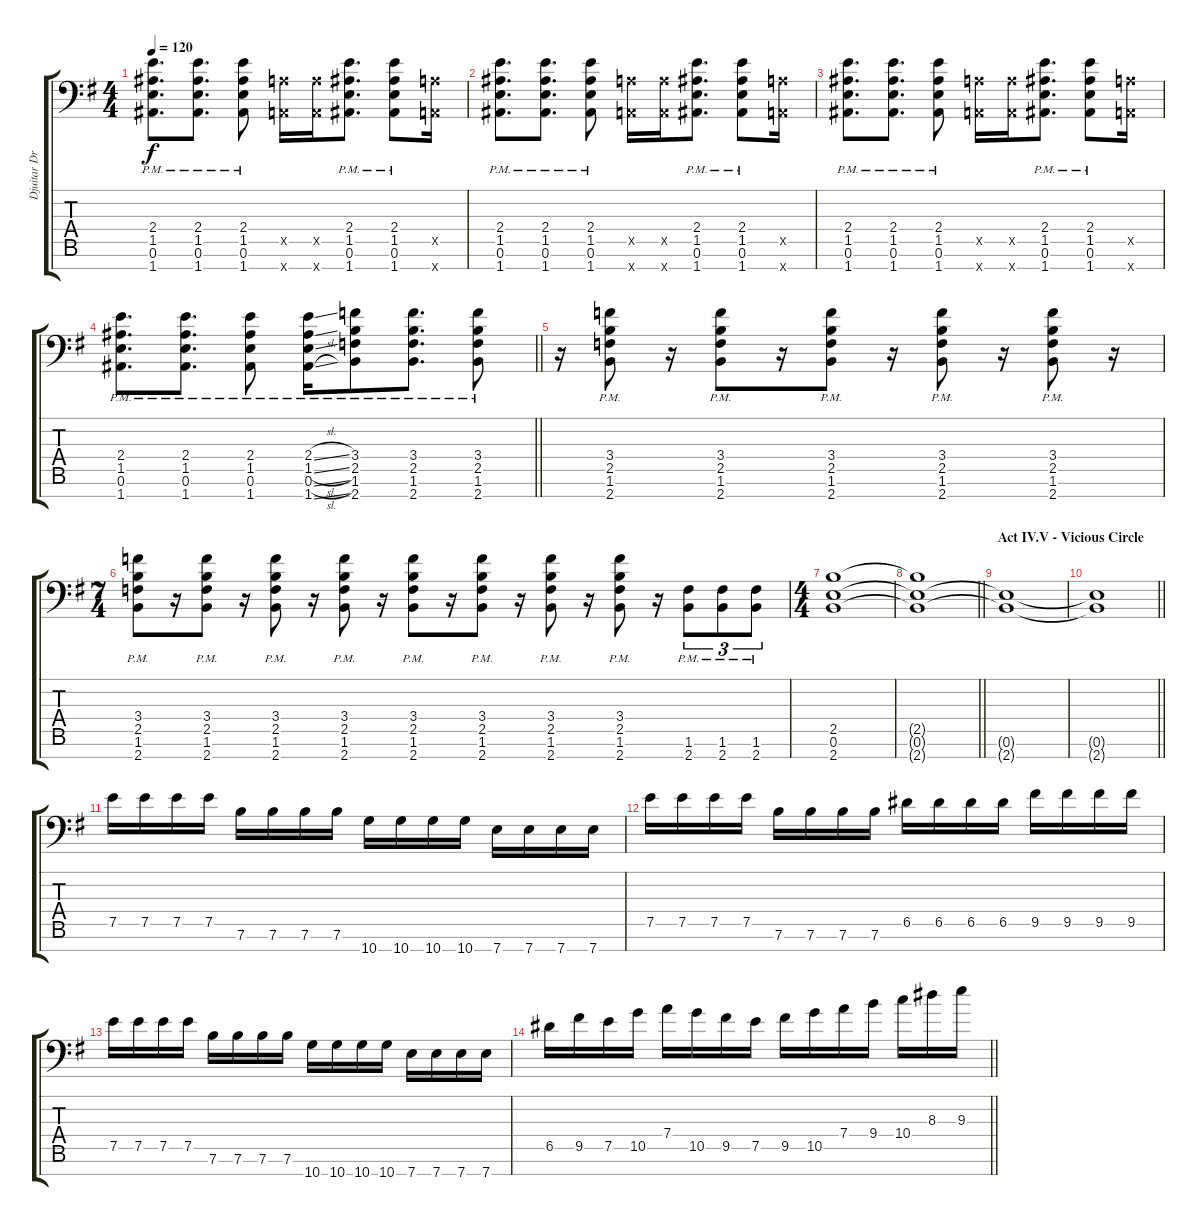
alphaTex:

\track ("Djuitar Dropped A" "Djuitar Dr") {instrument distortionguitar}
\staff {score tabs}
\tuning (E4 B3 G3 D3 A2 E2 A1) {hide}
\ts (4 4)
\tempo 120
\clef f4
\ks eminor
(2.4{pm} 1.5{pm} 0.6{pm} 1.7{pm}).8{d dy f} (2.4{pm} 1.5{pm} 0.6{pm} 1.7{pm}).8{d} (2.4{pm} 1.5{pm} 0.6{pm} 1.7{pm}).8 (0.5{x} 0.7{x}).16 (0.5{x} 0.7{x}).16 (2.4{pm} 1.5{pm} 0.6{pm} 1.7{pm}).8{d} (2.4{pm} 1.5{pm} 0.6{pm} 1.7{pm}).8 (0.5{x} 0.7{x}).16 |
(2.4{pm} 1.5{pm} 0.6{pm} 1.7{pm}).8{d} (2.4{pm} 1.5{pm} 0.6{pm} 1.7{pm}).8{d} (2.4{pm} 1.5{pm} 0.6{pm} 1.7{pm}).8 (0.5{x} 0.7{x}).16 (0.5{x} 0.7{x}).16 (2.4{pm} 1.5{pm} 0.6{pm} 1.7{pm}).8{d} (2.4{pm} 1.5{pm} 0.6{pm} 1.7{pm}).8 (0.5{x} 0.7{x}).16 |
(2.4{pm} 1.5{pm} 0.6{pm} 1.7{pm}).8{d} (2.4{pm} 1.5{pm} 0.6{pm} 1.7{pm}).8{d} (2.4{pm} 1.5{pm} 0.6{pm} 1.7{pm}).8 (0.5{x} 0.7{x}).16 (0.5{x} 0.7{x}).16 (2.4{pm} 1.5{pm} 0.6{pm} 1.7{pm}).8{d} (2.4{pm} 1.5{pm} 0.6{pm} 1.7{pm}).8 (0.5{x} 0.7{x}).16 |
\barLineRight lightlight
(2.4{pm} 1.5{pm} 0.6{pm} 1.7{pm}).8{d} (2.4{pm} 1.5{pm} 0.6{pm} 1.7{pm}).8{d} (2.4{pm} 1.5{pm} 0.6{pm} 1.7{pm}).8 (2.4{sl pm} 1.5{sl pm} 0.6{sl pm} 1.7{sl pm}).16 (3.4{pm} 2.5{pm} 1.6{pm} 2.7{pm}).8 (3.4{pm} 2.5{pm} 1.6{pm} 2.7{pm}).8{d} (3.4{pm} 2.5{pm} 1.6{pm} 2.7{pm}).8 |
r.16 (3.4{pm} 2.5{pm} 1.6{pm} 2.7{pm}).8 r.16 (3.4{pm} 2.5{pm} 1.6{pm} 2.7{pm}).8 r.16 (3.4{pm} 2.5{pm} 1.6{pm} 2.7{pm}).8 r.16 (3.4{pm} 2.5{pm} 1.6{pm} 2.7{pm}).8 r.16 (3.4{pm} 2.5{pm} 1.6{pm} 2.7{pm}).8 r.16 |
\ts (7 4)
(3.4{pm} 2.5{pm} 1.6{pm} 2.7{pm}).8 r.16 (3.4{pm} 2.5{pm} 1.6{pm} 2.7{pm}).8 r.16 (3.4{pm} 2.5{pm} 1.6{pm} 2.7{pm}).8 r.16 (3.4{pm} 2.5{pm} 1.6{pm} 2.7{pm}).8 r.16 (3.4{pm} 2.5{pm} 1.6{pm} 2.7{pm}).8 r.16 (3.4{pm} 2.5{pm} 1.6{pm} 2.7{pm}).8 r.16 (3.4{pm} 2.5{pm} 1.6{pm} 2.7{pm}).8 r.16 (3.4{pm} 2.5{pm} 1.6{pm} 2.7{pm}).8 r.16 (1.6{pm} 2.7{pm}).8{tu (3 2)} (1.6{pm} 2.7{pm}).8{tu (3 2)} (1.6{pm} 2.7{pm}).8{tu (3 2)} |
\ts (4 4)
(2.5 0.6 2.7).1 |
\barLineRight lightlight
(2.5{t} 0.6{t} 2.7{t}).1 |
\section ("" "Act IV.V - Vicious Circle")
(0.6{t} 2.7{t}).1 |
\barLineRight lightlight
(0.6{t} 2.7{t}).1 |
7.5.16 7.5.16 7.5.16 7.5.16 7.6.16 7.6.16 7.6.16 7.6.16 10.7.16 10.7.16 10.7.16 10.7.16 7.7.16 7.7.16 7.7.16 7.7.16 |
7.5.16 7.5.16 7.5.16 7.5.16 7.6.16 7.6.16 7.6.16 7.6.16 6.5.16 6.5.16 6.5.16 6.5.16 9.5.16 9.5.16 9.5.16 9.5.16 |
7.5.16 7.5.16 7.5.16 7.5.16 7.6.16 7.6.16 7.6.16 7.6.16 10.7.16 10.7.16 10.7.16 10.7.16 7.7.16 7.7.16 7.7.16 7.7.16 |
\barLineRight lightlight
6.5.16 9.5.16 7.5.16 10.5.16 7.4.16 10.5.16 9.5.16 7.5.16 9.5.16 10.5.16 7.4.16 9.4.16 10.4.16 8.3.16 9.3.16
